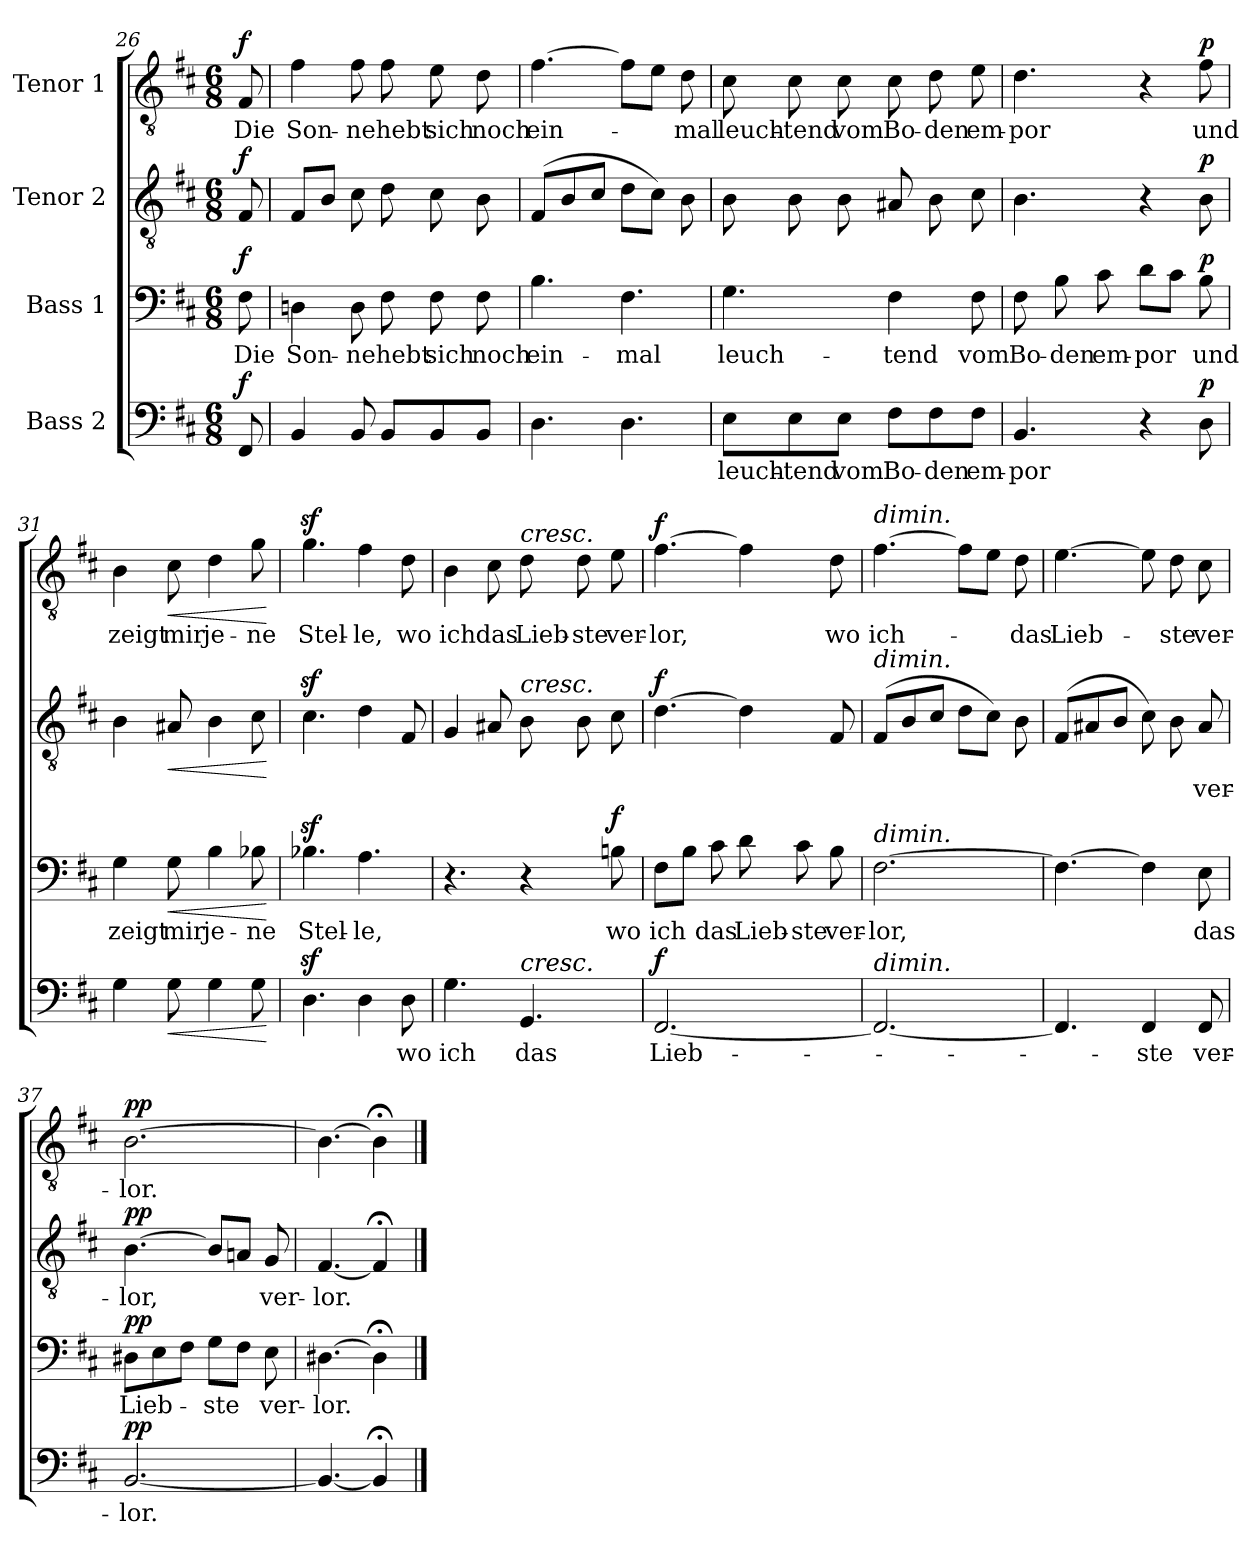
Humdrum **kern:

**kern	**text	**dynam	**kern	**text	**dynam	**kern	**text	**dynam	**kern	**text	**dynam
*part4	*part4	*part4	*part3	*part3	*part3	*part2	*part2	*part2	*part1	*part1	*part1
*staff4	*staff4	*staff4	*staff3	*staff3	*staff3	*staff2	*staff2	*staff2	*staff1	*staff1	*staff1
*I"Bass 2	*	*	*I"Bass 1	*	*	*I"Tenor 2	*	*	*I"Tenor 1	*	*
*clefF4	*	*	*clefF4	*	*	*clefGv2	*	*	*clefGv2	*	*
*k[f#c#]	*	*	*k[f#c#]	*	*	*k[f#c#]	*	*	*k[f#c#]	*	*
*M6/8	*	*	*M6/8	*	*	*M6/8	*	*	*M6/8	*	*
=26X2	=26X2	=26X2	=26X2	=26X2	=26X2	=26X2	=26X2	=26X2	=26X2	=26X2	=26X2
!	!	!LO:DY:a	!	!	!LO:DY:a	!	!	!LO:DY:a	!	!	!LO:DY:a
8FF#/	.	f	8F#\	Die	f	8F#/	.	f	8F#/	Die	f
=27	=27	=27	=27	=27	=27	=27	=27	=27	=27	=27	=27
4BB/	.	.	4Dn\	Son-	.	8F#/L	.	.	4f#\	Son-	.
.	.	.	.	.	.	8B/J	.	.	.	.	.
8BB/	.	.	8D\	-ne	.	8c#\	.	.	8f#\	-ne	.
8BB/L	.	.	8F#\	hebt	.	8d\	.	.	8f#\	hebt	.
8BB/	.	.	8F#\	sich	.	8c#\	.	.	8e\	sich	.
8BB/J	.	.	8F#\	noch	.	8B\	.	.	8d\	noch	.
=28	=28	=28	=28	=28	=28	=28	=28	=28	=28	=28	=28
4.D\	.	.	4.B\	ein-	.	(8F#/L	.	.	[4.f#\	ein-	.
.	.	.	.	.	.	8B/	.	.	.	.	.
.	.	.	.	.	.	8c#/J	.	.	.	.	.
4.D\	.	.	4.F#\	-mal	.	8d\L	.	.	8f#\L]	.	.
.	.	.	.	.	.	8c#\J)	.	.	8e\J	.	.
.	.	.	.	.	.	8B\	.	.	8d\	-mal	.
!!LO:LB:g=z
=29	=29	=29	=29	=29	=29	=29	=29	=29	=29	=29	=29
8E\L	leuch-	.	4.G\	leuch-	.	8B\	.	.	8c#\	leuch-	.
8E\	-tend	.	.	.	.	8B\	.	.	8c#\	-tend	.
8E\J	vom	.	.	.	.	8B\	.	.	8c#\	vom	.
8F#\L	Bo-	.	4F#\	-tend	.	8A#X/	.	.	8c#\	Bo-	.
8F#\	-den	.	.	.	.	8B\	.	.	8d\	-den	.
8F#\J	em-	.	8F#\	vom	.	8c#\	.	.	8e\	em-	.
=30	=30	=30	=30	=30	=30	=30	=30	=30	=30	=30	=30
4.BB/	-por	.	8F#\	Bo-	.	4.B\	.	.	4.d\	-por	.
.	.	.	8B\	-den	.	.	.	.	.	.	.
.	.	.	8c#\	em-	.	.	.	.	.	.	.
4r	.	.	8d\L	-por	.	4r	.	.	4r	.	.
.	.	.	8c#\J	.	.	.	.	.	.	.	.
!	!	!LO:DY:a	!	!	!LO:DY:a	!	!	!LO:DY:a	!	!	!LO:DY:a
8D\	.	p	8B\	und	p	8B\	.	p	8f#\	und	p
=31	=31	=31	=31	=31	=31	=31	=31	=31	=31	=31	=31
4G\	.	.	4G\	zeigt	.	4B\	.	.	4B\	zeigt	.
!	!	!LO:HP:b	!	!	!LO:HP:b	!	!	!LO:HP:b	!	!	!LO:HP:b
8G\	.	<	8G\	mir	<	8A#X/	.	<	8c#\	mir	<
4G\	.	.	4B\	je-	.	4B\	.	.	4d\	je-	.
8G\	.	.	8B-X\	-ne	.	8c#\	.	.	8g\	-ne	.
.	.	[	.	.	[	.	.	[	.	.	[
=32	=32	=32	=32	=32	=32	=32	=32	=32	=32	=32	=32
4.Dz>\	.	.	4.B-Xz>\	Stel-	.	4.c#z>\	.	.	4.gz>\	Stel-	.
4D\	.	.	4.A\	-le,	.	4d\	.	.	4f#\	-le,	.
8D\	wo	.	.	.	.	8F#/	.	.	8d\	wo	.
=33	=33	=33	=33	=33	=33	=33	=33	=33	=33	=33	=33
4.G\	ich	.	4.r	.	.	4G/	.	.	4B\	ich	.
.	.	.	.	.	.	8A#X/	.	.	8c#\	das	.
!	!	!	!	!	!	!	!	!	!LO:TX:a:i:t=cresc.	!	!
!	!	!	!	!	!	!LO:TX:a:i:t=cresc.	!	!	!	!	!
!LO:TX:a:i:t=cresc.	!	!	!	!	!	!	!	!	!	!	!
4.GG/	das	.	4r	.	.	8B\	.	.	8d\	Lieb-	.
.	.	.	.	.	.	8B\	.	.	8d\	-ste	.
!	!	!	!	!	!LO:DY:a	!	!	!	!	!	!
.	.	.	8Bn\	wo	f	8c#\	.	.	8e\	ver-	.
!!LO:LB:g=z
=34	=34	=34	=34	=34	=34	=34	=34	=34	=34	=34	=34
!	!	!LO:DY:a	!	!	!	!	!	!LO:DY:a	!	!	!LO:DY:a
[2.FF#/	Lieb-	f	8F#\L	ich	.	[4.d\	.	f	[4.f#\	-lor,	f
.	.	.	8B\J	.	.	.	.	.	.	.	.
.	.	.	8c#\	das	.	.	.	.	.	.	.
.	.	.	8d\	Lieb-	.	4d\]	.	.	4f#\]	.	.
.	.	.	8c#\	-ste	.	.	.	.	.	.	.
.	.	.	8B\	ver-	.	8F#/	.	.	8d\	wo	.
=35	=35	=35	=35	=35	=35	=35	=35	=35	=35	=35	=35
!	!	!	!	!	!	!	!	!	!LO:TX:a:i:t=dimin.	!	!
!	!	!	!	!	!	!LO:TX:a:i:t=dimin.	!	!	!	!	!
!	!	!	!LO:TX:a:i:t=dimin.	!	!	!	!	!	!	!	!
!LO:TX:a:i:t=dimin.	!	!	!	!	!	!	!	!	!	!	!
2.FF#/_	.	.	[2.F#\	-lor,	.	(8F#/L	.	.	[4.f#\	ich-	.
.	.	.	.	.	.	8B/	.	.	.	.	.
.	.	.	.	.	.	8c#/J	.	.	.	.	.
.	.	.	.	.	.	8d\L	.	.	8f#\L]	.	.
.	.	.	.	.	.	8c#\J)	.	.	8e\J	.	.
.	.	.	.	.	.	8B\	.	.	8d\	-das	.
=36	=36	=36	=36	=36	=36	=36	=36	=36	=36	=36	=36
4.FF#/]	.	.	4.F#\_	.	.	(8F#/L	.	.	[4.e\	Lieb-	.
.	.	.	.	.	.	8A#X/	.	.	.	.	.
.	.	.	.	.	.	8B/J	.	.	.	.	.
4FF#/	-ste	.	4F#\]	.	.	8c#\)	.	.	8e\]	.	.
.	.	.	.	.	.	8B\	.	.	8d\	-ste	.
8FF#/	ver-	.	8E\	das	.	8A#/	ver-	.	8c#\	ver-	.
=37	=37	=37	=37	=37	=37	=37	=37	=37	=37	=37	=37
!	!	!LO:DY:a	!	!	!LO:DY:a	!	!	!LO:DY:a	!	!	!LO:DY:a
[2.BB/	-lor.	pp	8D#X\L	Lieb-	pp	[4.B\	-lor,	pp	[2.B\	-lor.	pp
.	.	.	8E\	.	.	.	.	.	.	.	.
.	.	.	8F#\J	.	.	.	.	.	.	.	.
.	.	.	8G\L	-ste	.	8B/L]	.	.	.	.	.
.	.	.	8F#\J	.	.	8An/J	.	.	.	.	.
.	.	.	8E\	ver-	.	8G/	ver-	.	.	.	.
=38	=38	=38	=38	=38	=38	=38	=38	=38	=38	=38	=38
4.BB/_	.	.	[4.D#X\	-lor.	.	[4.F#/	-lor.	.	4.B\_	.	.
4BB;</]	.	.	4D#;<\]	.	.	4F#;</]	.	.	4B;<\]	.	.
==	==	==	==	==	==	==	==	==	==	==	==
*-	*-	*-	*-	*-	*-	*-	*-	*-	*-	*-	*-
